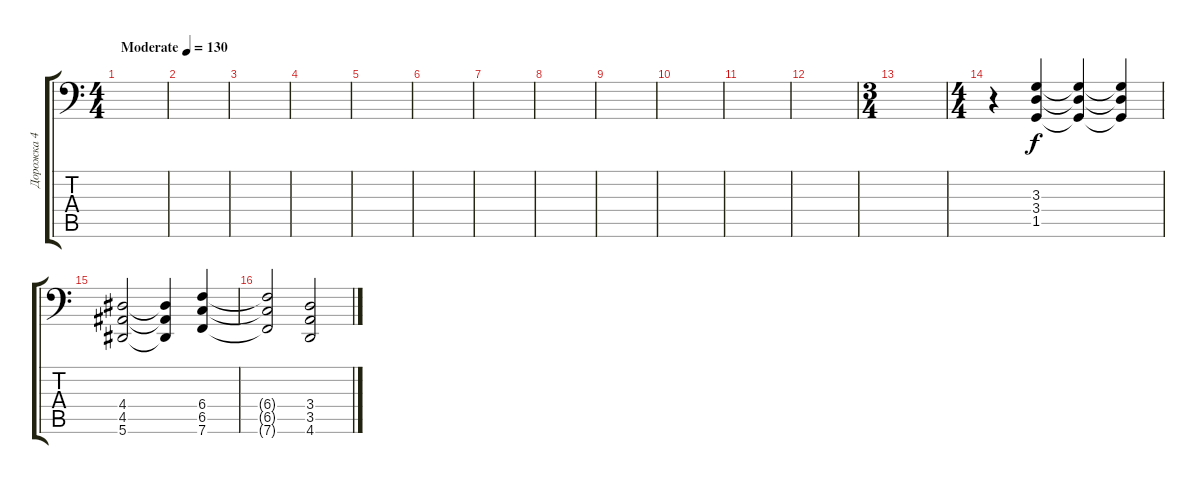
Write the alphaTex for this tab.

\track ("Дорожка 4" "Дорожка 4") {instrument synthstrings2}
\staff {score tabs}
\tuning (Db4 Ab3 E3 B2 Gb2 Bb1) {hide}
\ts (4 4)
\tempo (130 "Moderate")
\clef f4
\ks c
|
|
|
|
|
|
|
|
|
|
|
|
\ts (3 4)
|
\ts (4 4)
r.4 (3.3 3.4 1.5).4 (3.3{t} 3.4{t} 1.5{t}).4 (3.3{t} 3.4{t} 1.5{t}).4 |
(4.4 4.5 5.6).2 (4.4{t} 4.5{t} 5.6{t}).4 (6.4 6.5 7.6).4 |
(6.4{t} 6.5{t} 7.6{t}).2 (3.4 3.5 4.6).2
